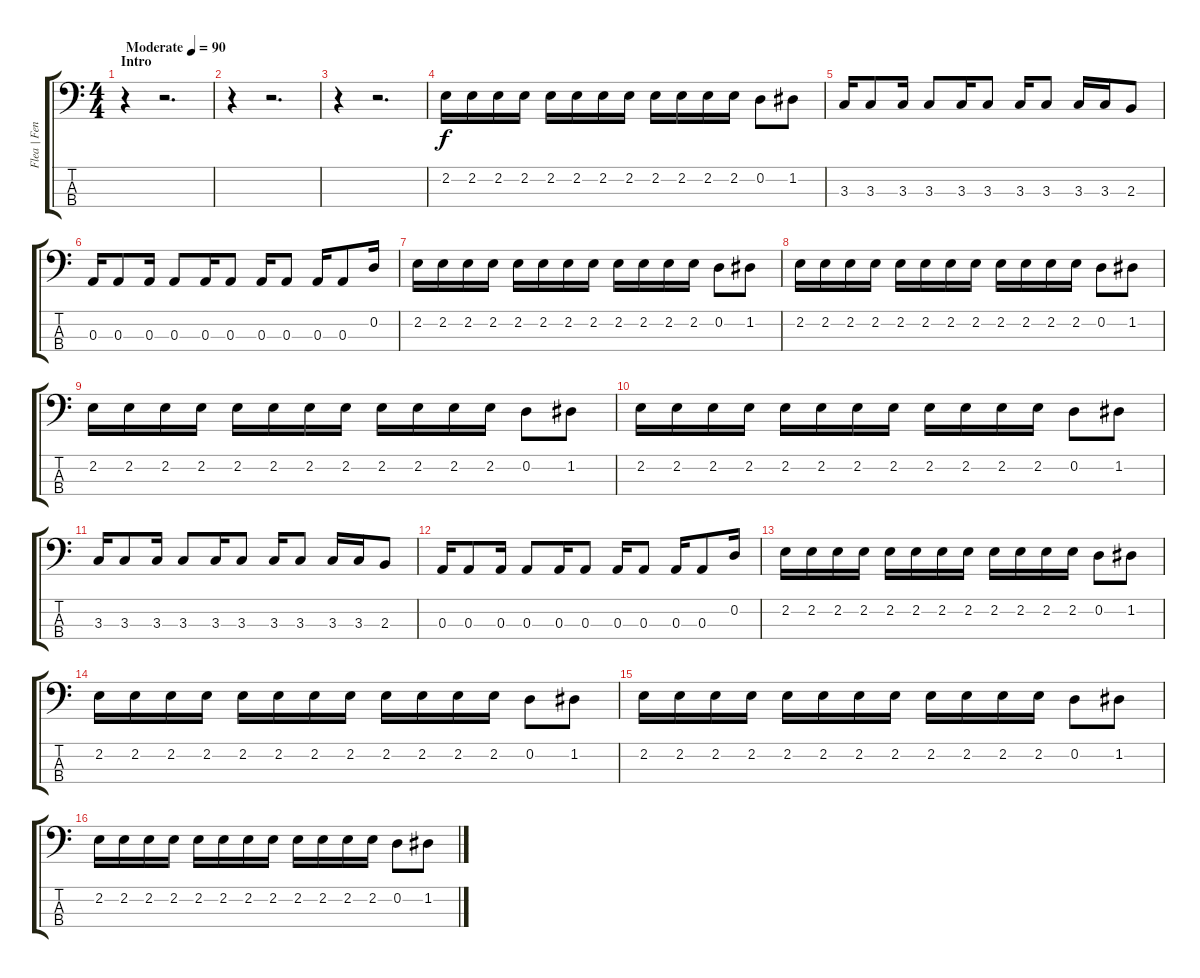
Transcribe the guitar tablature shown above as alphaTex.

\track ("Flea | Fender Shell Pink Jazz | Bass" "Flea | Fen") {instrument electricbasspick}
\staff {score tabs}
\tuning (G2 D2 A1 E1) {hide}
\ts (4 4)
\section ("" "Intro")
\tempo (90 "Moderate")
\clef f4
\ks c
r.4{dy f instrument electricbasspick} r.2{d} |
r.4 r.2{d} |
r.4 r.2{d} |
2.2.16 2.2.16 2.2.16 2.2.16 2.2.16 2.2.16 2.2.16 2.2.16 2.2.16 2.2.16 2.2.16 2.2.16 0.2.8 1.2.8 |
3.3.16 3.3.8 3.3.16 3.3.8 3.3.16 3.3.8 3.3.16 3.3.8 3.3.16 3.3.16 2.3.8 |
0.3.16 0.3.8 0.3.16 0.3.8 0.3.16 0.3.8 0.3.16 0.3.8 0.3.16 0.3.8 0.2.16 |
2.2.16 2.2.16 2.2.16 2.2.16 2.2.16 2.2.16 2.2.16 2.2.16 2.2.16 2.2.16 2.2.16 2.2.16 0.2.8 1.2.8 |
2.2.16 2.2.16 2.2.16 2.2.16 2.2.16 2.2.16 2.2.16 2.2.16 2.2.16 2.2.16 2.2.16 2.2.16 0.2.8 1.2.8 |
2.2.16 2.2.16 2.2.16 2.2.16 2.2.16 2.2.16 2.2.16 2.2.16 2.2.16 2.2.16 2.2.16 2.2.16 0.2.8 1.2.8 |
2.2.16 2.2.16 2.2.16 2.2.16 2.2.16 2.2.16 2.2.16 2.2.16 2.2.16 2.2.16 2.2.16 2.2.16 0.2.8 1.2.8 |
3.3.16 3.3.8 3.3.16 3.3.8 3.3.16 3.3.8 3.3.16 3.3.8 3.3.16 3.3.16 2.3.8 |
0.3.16 0.3.8 0.3.16 0.3.8 0.3.16 0.3.8 0.3.16 0.3.8 0.3.16 0.3.8 0.2.16 |
2.2.16 2.2.16 2.2.16 2.2.16 2.2.16 2.2.16 2.2.16 2.2.16 2.2.16 2.2.16 2.2.16 2.2.16 0.2.8 1.2.8 |
2.2.16 2.2.16 2.2.16 2.2.16 2.2.16 2.2.16 2.2.16 2.2.16 2.2.16 2.2.16 2.2.16 2.2.16 0.2.8 1.2.8 |
2.2.16 2.2.16 2.2.16 2.2.16 2.2.16 2.2.16 2.2.16 2.2.16 2.2.16 2.2.16 2.2.16 2.2.16 0.2.8 1.2.8 |
2.2.16 2.2.16 2.2.16 2.2.16 2.2.16 2.2.16 2.2.16 2.2.16 2.2.16 2.2.16 2.2.16 2.2.16 0.2.8 1.2.8
